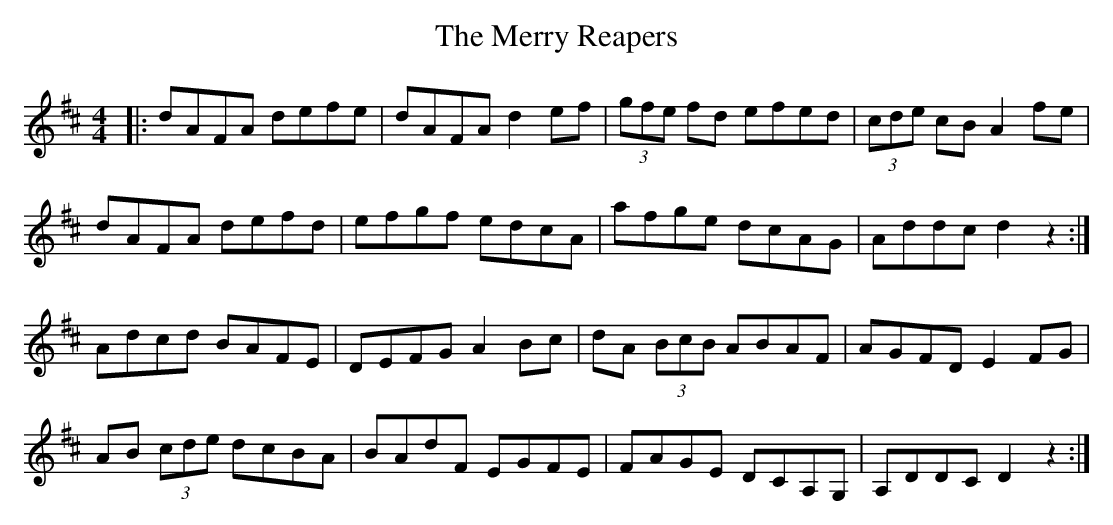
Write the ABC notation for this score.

X:1
T: The Merry Reapers
M: 4/4
L: 1/8
K: Dmaj
|:dAFA defe|dAFAd2ef|(3gfe fd efed|(3cde cBA2fe|
dAFA defd|efgf edcA|afge dcAG|Addcd2z2:|
Adcd BAFE|DEFGA2Bc|dA (3BcB ABAF|AGFD E2FG|
AB (3cde dcBA|BAdF EGFE|FAGE DCA,G,|A,DDCD2z2:|
